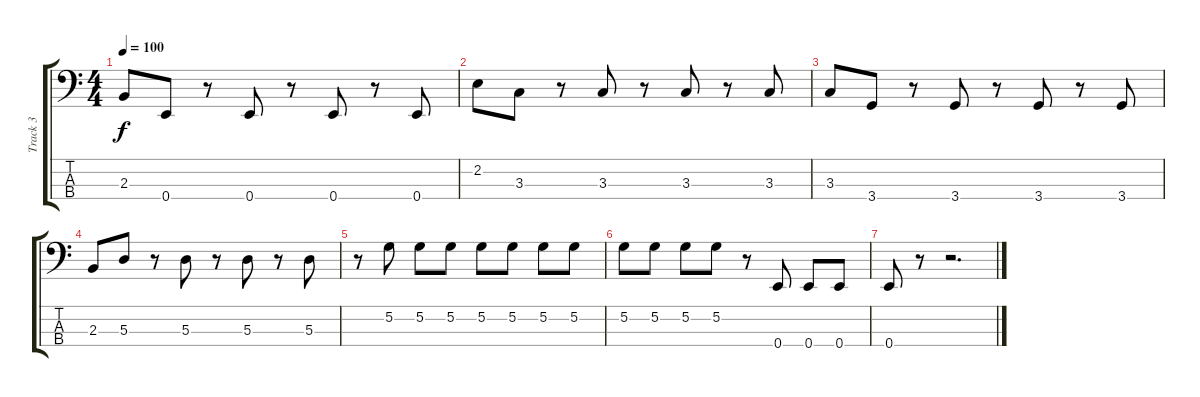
\track ("Track 3" "Track 3") {instrument electricbassfinger}
\staff {score tabs}
\tuning (G2 D2 A1 E1) {hide}
\ts (4 4)
\tempo 100
\clef f4
\ks c
2.3.8{dy f} 0.4.8 r.8 0.4.8 r.8 0.4.8 r.8 0.4.8 |
2.2.8 3.3.8 r.8 3.3.8 r.8 3.3.8 r.8 3.3.8 |
3.3.8 3.4.8 r.8 3.4.8 r.8 3.4.8 r.8 3.4.8 |
2.3.8 5.3.8 r.8 5.3.8 r.8 5.3.8 r.8 5.3.8 |
r.8 5.2.8 5.2.8 5.2.8 5.2.8 5.2.8 5.2.8 5.2.8 |
5.2.8 5.2.8 5.2.8 5.2.8 r.8 0.4.8 0.4.8 0.4.8 |
0.4.8 r.8 r.2{d}
